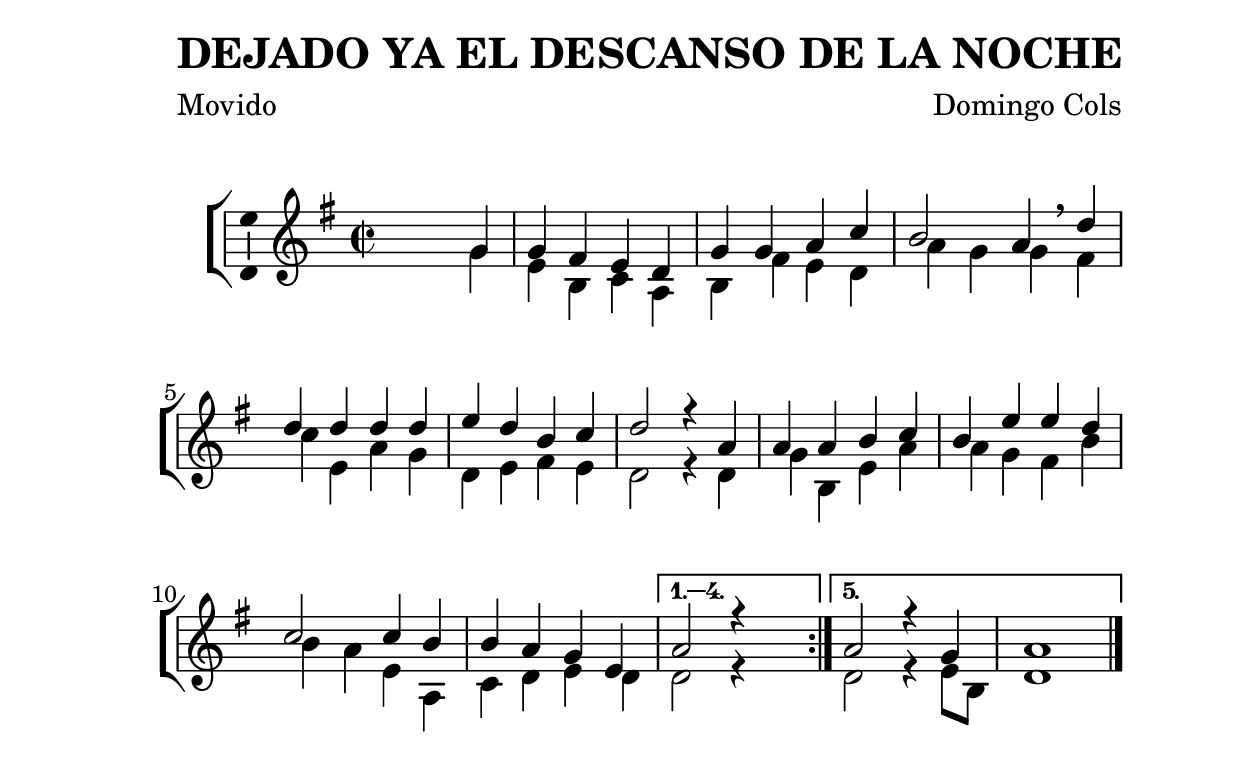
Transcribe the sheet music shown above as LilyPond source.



%versión de lilypond para la que se ha escrito esta partitura:
\version "2.16.0"

	%Tamaño papel
	#(set-default-paper-size "a4")
	%Tamaño partitura
	#(set-global-staff-size 26)
	%No responde al pulsar sobre una nota
	#(ly:set-option 'point-and-click #f)

%parámetros del encabezamiento:
\header {
	%title = "DEJADO YA EL DESCANSO DE LA NOCHE"
	title = \markup{\fontsize #-1 "DEJADO YA EL DESCANSO DE LA NOCHE"}
	subtitle = ""
	composer = "Domingo Cols"
	poet = "Movido"
	meter = ""
	arranger = ""
%	tagline="Monasterio de la Madre de Dios. Buenafuente del Sistal."
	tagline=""
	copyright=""
	}

%parámetros asociados al papel:
\paper  {
	oddHeaderMarkup = \markup {\fill-line { \on-the-fly #not-first-page \fromproperty #'header:title \on-the-fly #not-first-page \fromproperty #'header:composer }}
	evenHeaderMarkup = \markup {\fill-line { \fromproperty #'header:composer \fromproperty #'header:title }}
	#(set-paper-size "a4")
	print-page-number = ##f
	first-page-number = 1
	print-first-page-number = ##f
%	head-separation = 3.0 \cm
	top-margin = 2.0 \cm
	bottom-margin = 0.0\cm
%%%	bottom-margin = -2.0\cm
	left-margin = 3.0 \cm
	line-width = 16.0 \cm
	indent = 8\mm
	interscoreline = 2.\mm
	between-system-space = 15\mm
%	para que las partituras no llenen la hoja:
	ragged-bottom = ##t
%	idem para la última hoja:
	ragged-last-bottom = ##f
%	para que las partituras llenen el ancho del papel:
	ragged-last = ##f
	after-title-space = 2.5 \cm
%page-count=1
%system-count=4

	%Flexible Vertical Spacing
%	markup-markup-spacing =
%	#'((basic-distance . 15) (minimum-distance . 15) (padding . 3))
	markup-system-spacing =
	#'((basic-distance . 15) (minimum-distance . 15) (padding . 3))
	system-system-spacing =
	#'((basic-distance . 15) (minimum-distance . 15) (padding . 3))
	score-system-spacing =
	#'((basic-distance . 15) (minimum-distance . 15) (padding . 5))
%	top-system-spacing = % header
%	#'((basic-distance . 8) (minimum-distance . 0) (padding . 0))
%	top-markup-spacing =
%	#'((basic-distance . 20) (minimum-distance . 20) (padding . 0))
	last-bottom-spacing = % footer
	#'((basic-distance . 5) (minimum-distance . 5) (padding . 0))
%	score-markup-spacing =
%	#'((basic-distance . 16) (minimum-distance . 13) (padding . 0))

	}


%para incluir divisiones gregorianas
%\include "gregorian.ly"
%Ojo. Incluir este fichero implica desactivar la sentencia ragged-last = ##f
%Es decir, deja de justificar las partituras a la derecha


%parámetros que afectan a toda la partitura:
global =  {
	%clave de sol (G):
	\clef G
	%armadura:
%%%	\transpose a b
	\key g \major
	\tempo 4=75
	\set Score.tempoHideNote = ##t
	}


melodia =
%%%	\transpose a b
{
	\relative c'' {
\time 2/2

<<
{
\voiceOne
\stemUp

\repeat volta 5 {
s2 s4 g4
g4 fis e d
g4 g a c
b2 a4 \breathe d
d4 d d d
e4 d b c
d2 r4 a4
a4 a b c
b4 e e d
c2 c4 b
b4 a g e
}

\alternative {
{
a2 r4 s4
}
{
a2 r4 g4
a1
}
}

}
\new Voice {
\voiceTwo
\stemDown

\repeat volta 5 {
s2 s4 g4
e4 b c a
b4 fis' e d
a'4 g g \breathe fis
c'4 e, a g
d4 e fis e
d2 r4 d4
g4 b, e a
a4 g fis b
b4 a e a,
c4 d e d
}

\alternative {
{
d2 r4 s4
}
{
d2 r4 e8 b
d1
}
}

}
>>

\bar "|."
}
}


texto = \lyricmode {
\set stanza =#"1. " De -- ja -- do ya~el des -- can -- so de la no -- che,
des -- pier -- to~en la~a -- le -- grí -- a de tu~a -- mor,
con -- cé -- de -- me tu luz que me~i -- lu -- mi -- ne
co -- mo~i -- lu -- mi -- na~el sol.
	}

textodos = \lyricmode {
\set stanza =#"2. " No sé lo que se -- rá del nue -- vo dí -- a
que~en -- tre lu -- ces y som -- bras vi -- vi -- ré,
pe -- ro sé que si tú vie -- nes con -- mi -- go
no fa -- lla -- rá mi fe.
	}

textotres = \lyricmode {
\set stanza =#"3. " Tal vez me~es -- pe -- ren ho -- ras de de -- sier -- to
a -- mar -- gas y se -- dien -- tas, mas yo sé
que si vie -- nes con -- mi -- go de ca -- mi -- no
ja -- más yo ten -- dré sed.
	}

textocuatro = \lyricmode {
\set stanza =#"4. " Con -- cé -- de -- me vi -- vir es -- ta jor -- na -- da
en paz con mis her -- ma -- nos y mi Dios,
al sen -- tar -- nos los dos pa -- ra la ce -- na,
pár -- te -- me~el pan, Se -- ñor.
	}

textocinco = \lyricmode {
\set stanza =#"5. " Re -- ci -- be, Pa -- dre san -- to, nues -- tro rue -- go,
a -- co -- ge por tu Hi -- jo la~o -- ra -- ción
que flu -- ye del Es -- pí -- ri -- tu~en el al -- ma
que sa -- be de tu~a- \skip1
-mor.
A -- mén.
	}


vozStaff = \context Voice = vozStaff
\with {\consists "Ambitus_engraver"}
<<
	\set Staff.instrumentName = ""
	\set Staff.shortInstrumentName = ""
	\set Staff.midiInstrument = #"acoustic grand"
	\set Staff.midiMinimumVolume = #0.7
	\set Staff.midiMaximumVolume = #0.9
	\global
	\melodia
	>>


textoStaff = \context Lyrics = textoStaff <<
%	\set vocalName =#"1. "
	\set shortVocalName =#"1. "
	\lyricsto vozStaff \texto
	>>

textodosStaff = \context Lyrics = textodosStaff <<
%	\set vocalName =#"2. "
	\set shortVocalName =#"2. "
	\lyricsto vozStaff \textodos
	>>

textotresStaff = \context Lyrics = textotresStaff <<
%	\set vocalName =#"3. "
	\set shortVocalName =#"3. "
	\lyricsto vozStaff \textotres
	>>

textocuatroStaff = \context Lyrics = textocuatroStaff <<
%	\set vocalName =#"4. "
	\set shortVocalName =#"4. "
	\lyricsto vozStaff \textocuatro
	>>

textocincoStaff = \context Lyrics = textocincoStaff <<
%	\set vocalName =#"5. "
	\set shortVocalName =#"5. "
	\lyricsto vozStaff \textocinco
	>>


\book {
	\score {
		\context ChoirStaff {
			\override StaffGroup.SystemStartBracket #'collapse-height = #1
			\override Score.SystemStartBar #'collapse-height = #1
			<<
			\vozStaff
			\textoStaff
			\textodosStaff
			\textotresStaff
			\textocuatroStaff
			\textocincoStaff
			>>
		}
		\layout {
	    		\context {
				\Lyrics
				%\override LyricText #'font-size = #2
				}
	   		\context {
				\Score
				%\override StaffSymbol #'staff-space = #(magstep +3)
				\override InstrumentName #'X-offset = #1.5
				\override InstrumentName #'font-series = #'bold
				}
%%%			\context {
%%%				\Staff
%%%				\remove "Time_signature_engraver"
%%%				\override BarLine #'transparent = ##t
%%%				}
			}
		}
	\score {
		\context ChoirStaff {
			\override StaffGroup.SystemStartBracket #'collapse-height = #1
			\override Score.SystemStartBar #'collapse-height = #1
			<<
			\vozStaff
			>>
		}
		\midi {
	  		\context {
	  			\Score
				tempoWholesPerMinute = #(ly:make-moment 70 4)
				}
			}
		}
}


